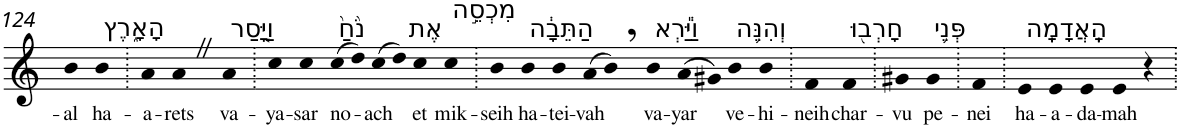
**kern	**text
*part1	*part1
*staff1	*staff1
*I"Piano	*
*I'Pno	*
!!LO:PB:g=z
*clefG2	*
*k[]	*
=124	=124
!	!LO:LY:b
4b	-al
!LO:TX:a:t=הָאָ֑רֶץ	!
!	!LO:LY:b
4b	ha-
=125.	=125.
!	!LO:LY:b
4a	-a-
!	!LO:LY:b
4aZ	-rets
!LO:TX:a:t=וַיָּ֤סַר	!
!	!LO:LY:b
4a	va-
=126.	=126.
!	!LO:LY:b
4cc	-ya-
!	!LO:LY:b
4cc	-sar
!LO:TX:a:t=נֹ֙חַ֙	!
!	!LO:LY:b
(>8cc	no-
8dd)	.
!	!LO:LY:b
(>8cc	-ach
8dd)	.
!LO:TX:a:t=אֶת	!
!	!LO:LY:b
4cc	et
!LO:TX:a:t=מִכְסֵ֣ה	!
!	!LO:LY:b
4cc	mik-
=127.	=127.
!	!LO:LY:b
4b	-seih
!LO:TX:a:t=הַתֵּבָ֔ה	!
!	!LO:LY:b
4b	ha-
!	!LO:LY:b
4b	-tei-
!	!LO:LY:b
(>8a	-vah
8b,)	.
!LO:TX:a:t=וַיַּ֕רְא	!
!	!LO:LY:b
4b	va-
!	!LO:LY:b
(>8a	-yar
8g#X)	.
!LO:TX:a:t=וְהִנֵּ֥ה	!
!	!LO:LY:b
4b	ve-
!	!LO:LY:b
4b	-hi-
=128.	=128.
!	!LO:LY:b
4f	-neih
!LO:TX:a:t=חָרְב֖וּ	!
!	!LO:LY:b
4f	char-
=129.	=129.
!	!LO:LY:b
4g#X	-vu
!LO:TX:a:t=פְּנֵ֥י	!
!	!LO:LY:b
4g#	pe-
=130.	=130.
!	!LO:LY:b
4f	-nei
=131.	=131.
!LO:TX:a:t=הָֽאֲדָמָֽה	!
!	!LO:LY:b
4e	ha-
!	!LO:LY:b
4e	-a-
!	!LO:LY:b
4e	-da-
!	!LO:LY:b
4e	-mah
4r	.
=.	=.
*-	*-
